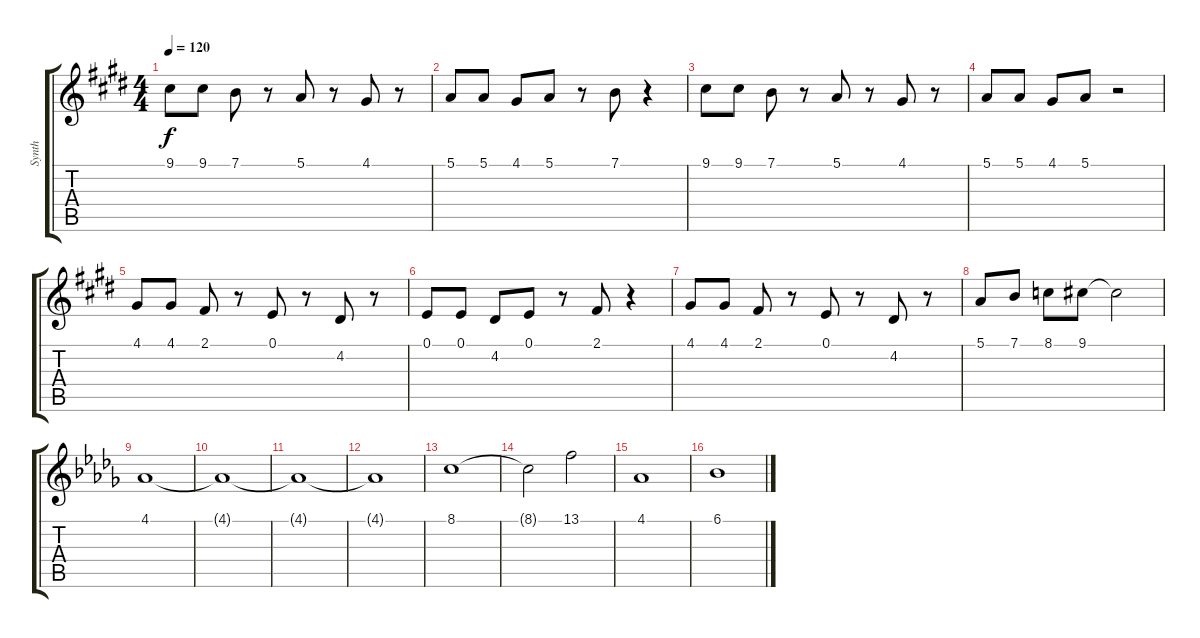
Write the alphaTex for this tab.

\track ("Synth" "Synth") {instrument synthstrings1}
\staff {score tabs}
\tuning (E4 B3 G3 D3 A2 E2) {hide}
\ts (4 4)
\tempo 120
\clef g2
\ks e
9.1.8{dy f} 9.1.8 7.1.8 r.8 5.1.8 r.8 4.1.8 r.8 |
5.1.8 5.1.8 4.1.8 5.1.8 r.8 7.1.8 r.4 |
9.1.8 9.1.8 7.1.8 r.8 5.1.8 r.8 4.1.8 r.8 |
5.1.8 5.1.8 4.1.8 5.1.8 r.2 |
4.1.8 4.1.8 2.1.8 r.8 0.1.8 r.8 4.2.8 r.8 |
0.1.8 0.1.8 4.2.8 0.1.8 r.8 2.1.8 r.4 |
4.1.8 4.1.8 2.1.8 r.8 0.1.8 r.8 4.2.8 r.8 |
5.1.8 7.1.8 8.1.8 9.1.8 9.1{t}.2 |
\ks db
4.1.1 |
4.1{t}.1 |
4.1{t}.1 |
4.1{t}.1 |
8.1.1 |
8.1{t}.2 13.1.2 |
4.1.1 |
6.1.1
